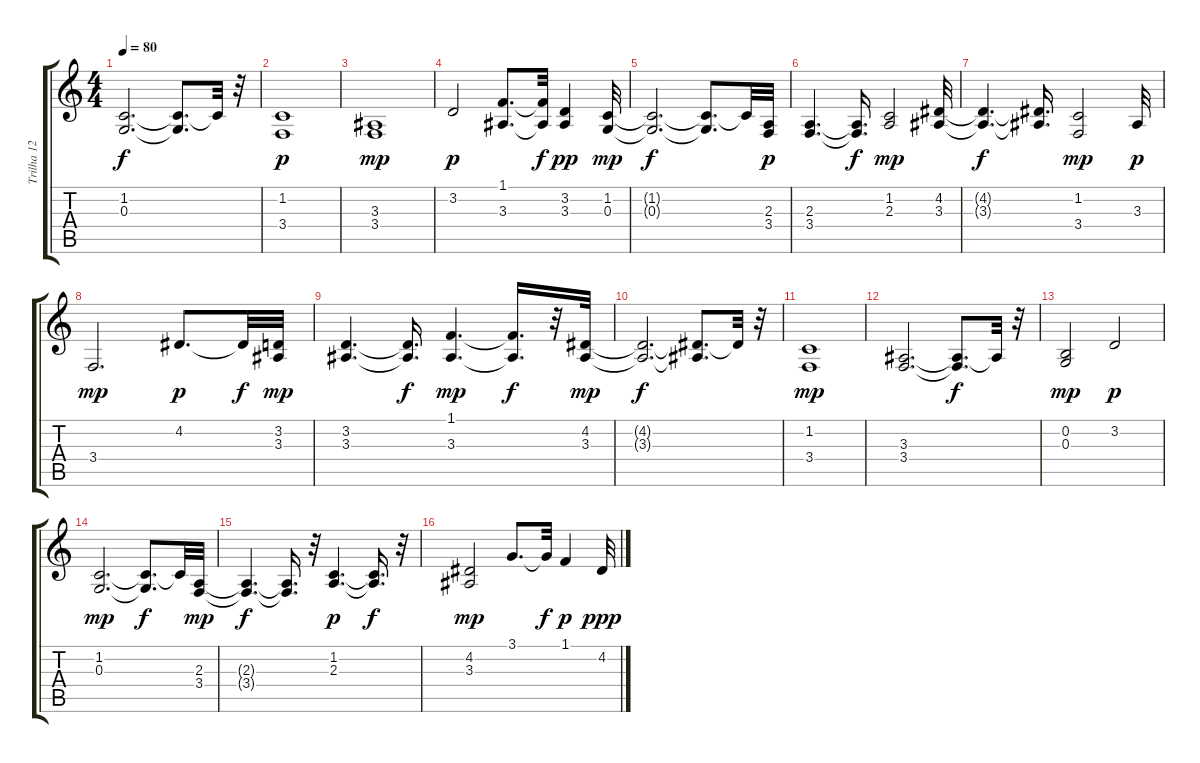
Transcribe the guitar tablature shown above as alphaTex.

\track ("Trilha 12" "Trilha 12") {instrument stringensemble2}
\staff {score tabs}
\tuning (E4 B3 G3 D3 A2 E2) {hide}
\ts (4 4)
\tempo 80
\clef g2
\ks c
(1.2{t} 0.3{t}).2{d dy f} (1.2{t} 0.3{t}).8{d} 1.2{t}.32 r.32 |
(1.2 3.4).1{dy p} |
(3.3 3.4).1{dy mp} |
3.2.2{dy p} (1.1 3.3).8{d} (1.1{t} 3.3{t}).32{dy f} (3.2 3.3).4{dy pp} (1.2 0.3).32{dy mp} |
(1.2{t} 0.3{t}).2{d dy f} (1.2{t} 0.3{t}).8{d} 1.2{t}.32 (2.3 3.4).32{dy p} |
(2.3 3.4).4{d} (2.3{t} 3.4{t}).16{d dy f} (1.2 2.3).2{dy mp} (4.2 3.3).32 |
(4.2{t} 3.3{t}).4{d dy f} (4.2{t} 3.3{t}).16{d} (1.2 3.4).2{dy mp} 3.3.32{dy p} |
3.4.2{d dy mp} 4.2.8{d dy p} 4.2{t}.32{dy f} (3.2 3.3).32{dy mp} |
(3.2 3.3).4{d} (3.2{t} 3.3{t}).16{d dy f} (1.1 3.3).4{d dy mp} (1.1{t} 3.3{t}).16{d dy f} r.32 (4.2 3.3).32{dy mp} |
(4.2{t} 3.3{t}).2{d dy f} (4.2{t} 3.3{t}).8{d} 4.2{t}.32 r.32 |
(1.2 3.4).1{dy mp} |
(3.3 3.4).2{d} (3.3{t} 3.4{t}).8{d dy f} 3.3{t}.32 r.32 |
(0.2 0.3).2{dy mp} 3.2.2{dy p} |
(1.2 0.3).2{d dy mp} (1.2{t} 0.3{t}).8{d dy f} 1.2{t}.32 (2.3 3.4).32{dy mp} |
(2.3{t} 3.4{t}).4{d dy f} (2.3{t} 3.4{t}).16{d} r.32 (1.2 2.3).4{d dy p} (1.2{t} 2.3{t}).16{d dy f} r.32 |
(4.2 3.3).2{dy mp} 3.1.8{d} 3.1{t}.32{dy f} 1.1.4{dy p} 4.2.32{dy ppp}
